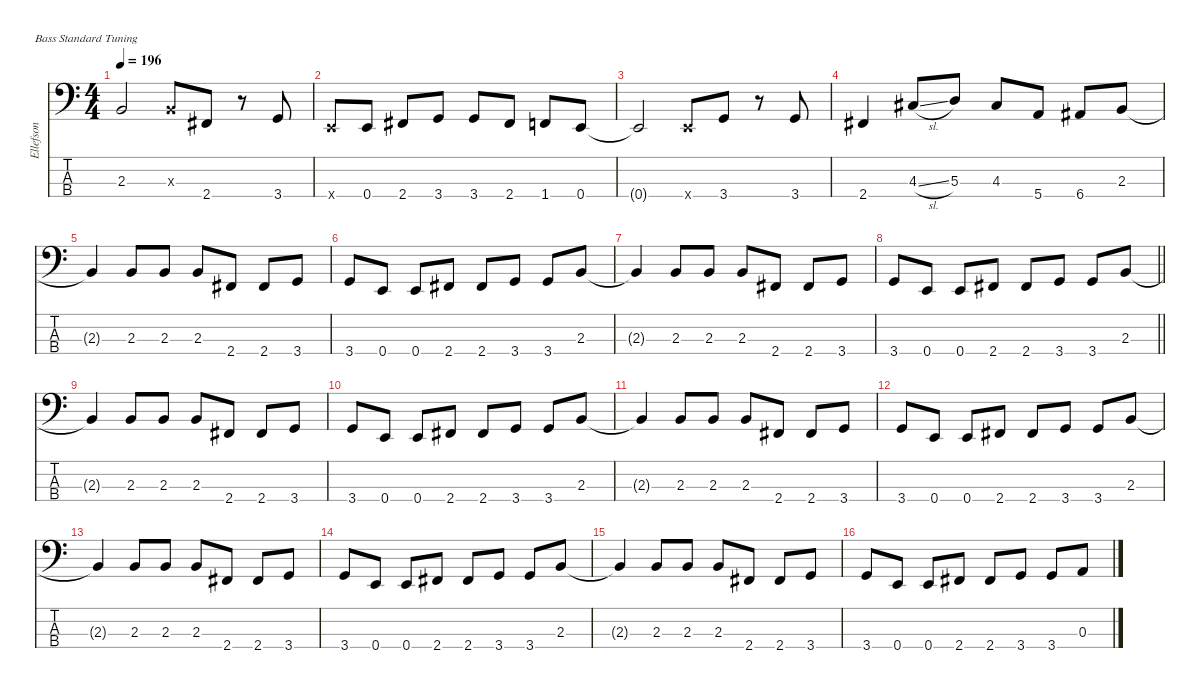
\defaultSystemsLayout 4
\hideDynamics
\bracketExtendMode nobrackets
\firstSystemTrackNameMode fullname
\otherSystemsTrackNameOrientation horizontal
\track ("Ellefson" "el.bs.") {instrument electricbasspick}
\staff {score tabs}
\tuning (G2 D2 A1 E1)
\ts (4 4)
\tempo 196
\clef f4
\ks c
2.3.2{dy f beam Up} 2.3{x}.8{beam Up} 2.4{acc #}.8{beam Up} r.8{beam Up} 3.4.8{beam Up} |
0.4{x}.8{beam Up} 0.4.8{beam Up} 2.4{acc #}.8{beam Up} 3.4.8{beam Up} 3.4.8{beam Up} 2.4{acc #}.8{beam Up} 1.4.8{beam Up} 0.4.8{beam Up} |
0.4{t}.2{beam Up} 0.4{x}.8{beam Up} 3.4.8{beam Up} r.8{beam Up} 3.4.8{beam Up} |
2.4{acc #}.4{beam Up} 4.3{sl acc #}.8{beam Up} 5.3.8{beam Up} 4.3{acc #}.8{beam Up} 5.4.8{beam Up} 6.4{acc #}.8{beam Up} 2.3.8{beam Up} |
2.3{t}.4{beam Up} 2.3.8{beam Up} 2.3.8{beam Up} 2.3.8{beam Up} 2.4{acc #}.8{beam Up} 2.4{acc #}.8{beam Up} 3.4.8{beam Up} |
3.4.8{beam Up} 0.4.8{beam Up} 0.4.8{beam Up} 2.4{acc #}.8{beam Up} 2.4{acc #}.8{beam Up} 3.4.8{beam Up} 3.4.8{beam Up} 2.3.8{beam Up} |
2.3{t}.4{beam Up} 2.3.8{beam Up} 2.3.8{beam Up} 2.3.8{beam Up} 2.4{acc #}.8{beam Up} 2.4{acc #}.8{beam Up} 3.4.8{beam Up} |
\barLineRight lightlight
3.4.8{beam Up} 0.4.8{beam Up} 0.4.8{beam Up} 2.4{acc #}.8{beam Up} 2.4{acc #}.8{beam Up} 3.4.8{beam Up} 3.4.8{beam Up} 2.3.8{beam Up} |
2.3{t}.4{beam Up} 2.3.8{beam Up} 2.3.8{beam Up} 2.3.8{beam Up} 2.4{acc #}.8{beam Up} 2.4{acc #}.8{beam Up} 3.4.8{beam Up} |
3.4.8{beam Up} 0.4.8{beam Up} 0.4.8{beam Up} 2.4{acc #}.8{beam Up} 2.4{acc #}.8{beam Up} 3.4.8{beam Up} 3.4.8{beam Up} 2.3.8{beam Up} |
2.3{t}.4{beam Up} 2.3.8{beam Up} 2.3.8{beam Up} 2.3.8{beam Up} 2.4{acc #}.8{beam Up} 2.4{acc #}.8{beam Up} 3.4.8{beam Up} |
3.4.8{beam Up} 0.4.8{beam Up} 0.4.8{beam Up} 2.4{acc #}.8{beam Up} 2.4{acc #}.8{beam Up} 3.4.8{beam Up} 3.4.8{beam Up} 2.3.8{beam Up} |
2.3{t}.4{beam Up} 2.3.8{beam Up} 2.3.8{beam Up} 2.3.8{beam Up} 2.4{acc #}.8{beam Up} 2.4{acc #}.8{beam Up} 3.4.8{beam Up} |
3.4.8{beam Up} 0.4.8{beam Up} 0.4.8{beam Up} 2.4{acc #}.8{beam Up} 2.4{acc #}.8{beam Up} 3.4.8{beam Up} 3.4.8{beam Up} 2.3.8{beam Up} |
2.3{t}.4{beam Up} 2.3.8{beam Up} 2.3.8{beam Up} 2.3.8{beam Up} 2.4{acc #}.8{beam Up} 2.4{acc #}.8{beam Up} 3.4.8{beam Up} |
3.4.8{beam Up} 0.4.8{beam Up} 0.4.8{beam Up} 2.4{acc #}.8{beam Up} 2.4{acc #}.8{beam Up} 3.4.8{beam Up} 3.4.8{beam Up} 0.3.8{beam Up}
